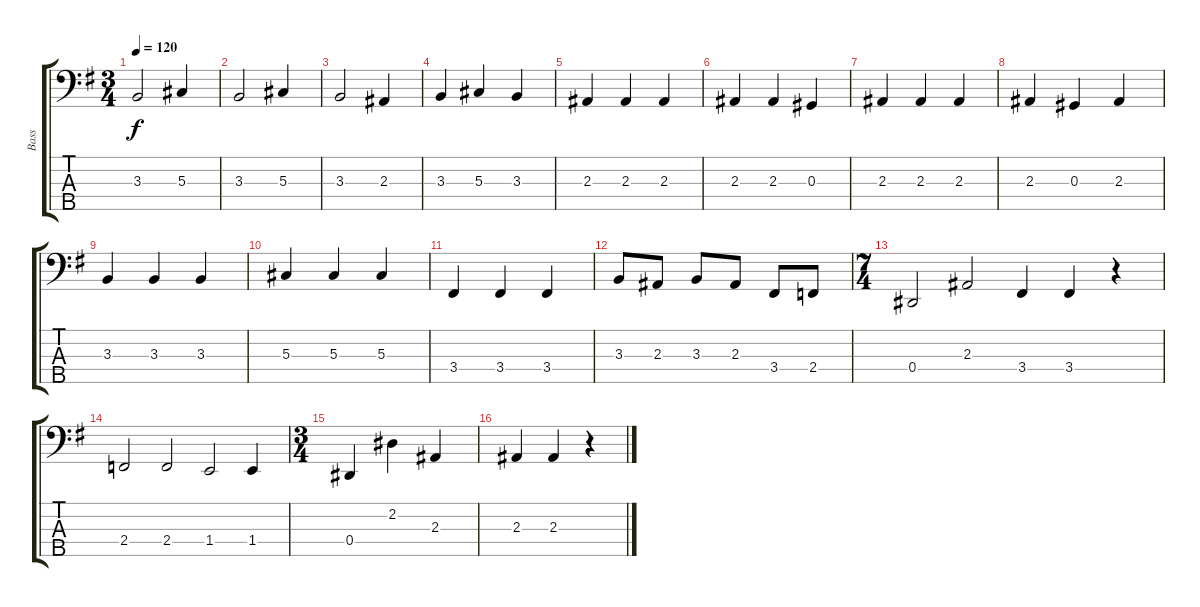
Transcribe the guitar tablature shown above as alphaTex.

\track ("Bass" "Bass") {instrument electricbassfinger}
\staff {score tabs}
\tuning (Gb2 Db2 Ab1 Eb1 Bb0) {hide}
\ts (3 4)
\tempo 120
\clef f4
\ks g
3.3.2{dy f} 5.3.4 |
3.3.2 5.3.4 |
3.3.2 2.3.4 |
3.3.4 5.3.4 3.3.4 |
2.3.4 2.3.4 2.3.4 |
2.3.4 2.3.4 0.3.4 |
2.3.4 2.3.4 2.3.4 |
2.3.4 0.3.4 2.3.4 |
3.3.4 3.3.4 3.3.4 |
5.3.4 5.3.4 5.3.4 |
3.4.4 3.4.4 3.4.4 |
3.3.8 2.3.8 3.3.8 2.3.8 3.4.8 2.4.8 |
\ts (7 4)
0.4.2 2.3.2 3.4.4 3.4.4 r.4 |
2.4.2 2.4.2 1.4.2 1.4.4 |
\ts (3 4)
0.4.4 2.2.4 2.3.4 |
2.3.4 2.3.4 r.4
